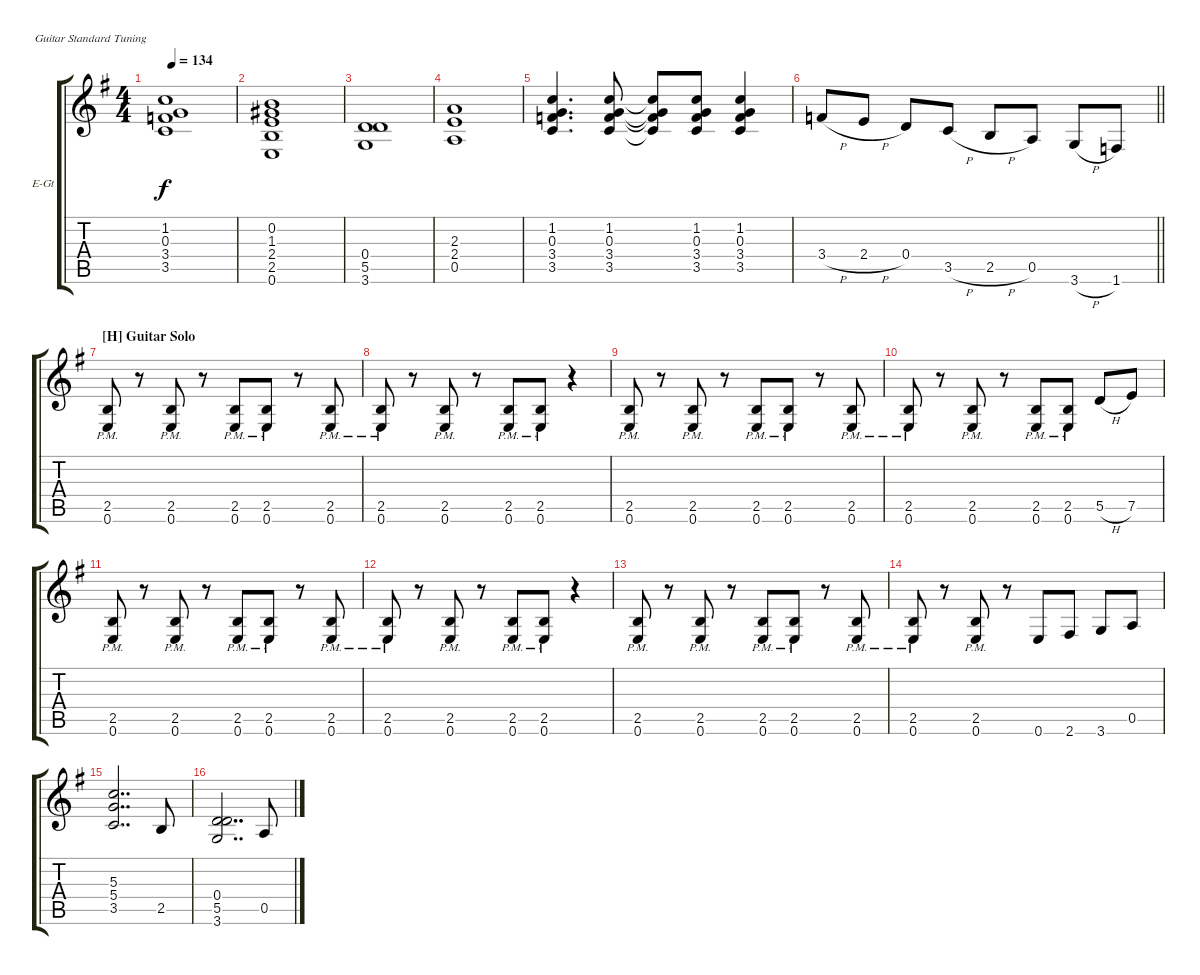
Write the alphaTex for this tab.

\defaultSystemsLayout 4
\bracketExtendMode groupsimilarinstruments
\firstSystemTrackNameOrientation horizontal
\otherSystemsTrackNameOrientation horizontal
\track ("Warren De Martini" "E-Gt") {instrument overdrivenguitar}
\staff {score tabs}
\tuning (E4 B3 G3 D3 A2 E2)
\ts (4 4)
\tempo 134
\clef g2
\ks g
(3.5 3.4 0.3 1.2).1{dy f} |
(0.6 2.5 2.4 1.3 0.2).1 |
(3.6 5.5 0.4).1 |
(0.5 2.4 2.3).1 |
(3.5 3.4 0.3 1.2).4{d} (3.5 3.4 0.3 1.2).8 (1.2{t} 0.3{t} 3.4{t} 3.5{t}).8 (3.5 3.4 0.3 1.2).8 (1.2 0.3 3.4 3.5).4 |
\barLineRight lightlight
3.4{h}.8 2.4{h}.8 0.4.8 3.5{h}.8 2.5{h}.8 0.5.8 3.6{h}.8 1.6.8 |
\section ("H" "Guitar Solo")
(0.6{pm} 2.5{pm}).8 r.8 (2.5{pm} 0.6{pm}).8 r.8 (0.6{pm} 2.5{pm}).8 (2.5{pm} 0.6{pm}).8 r.8 (0.6{pm} 2.5{pm}).8 |
(2.5{pm} 0.6{pm}).8 r.8 (0.6{pm} 2.5{pm}).8 r.8 (2.5{pm} 0.6{pm}).8 (0.6{pm} 2.5{pm}).8 r.4 |
(0.6{pm} 2.5{pm}).8 r.8 (2.5{pm} 0.6{pm}).8 r.8 (0.6{pm} 2.5{pm}).8 (2.5{pm} 0.6{pm}).8 r.8 (0.6{pm} 2.5{pm}).8 |
(2.5{pm} 0.6{pm}).8 r.8 (0.6{pm} 2.5{pm}).8 r.8 (2.5{pm} 0.6{pm}).8 (0.6{pm} 2.5{pm}).8 5.5{h}.8 7.5.8 |
(0.6{pm} 2.5{pm}).8 r.8 (2.5{pm} 0.6{pm}).8 r.8 (0.6{pm} 2.5{pm}).8 (2.5{pm} 0.6{pm}).8 r.8 (0.6{pm} 2.5{pm}).8 |
(2.5{pm} 0.6{pm}).8 r.8 (0.6{pm} 2.5{pm}).8 r.8 (2.5{pm} 0.6{pm}).8 (0.6{pm} 2.5{pm}).8 r.4 |
(0.6{pm} 2.5{pm}).8 r.8 (2.5{pm} 0.6{pm}).8 r.8 (0.6{pm} 2.5{pm}).8 (2.5{pm} 0.6{pm}).8 r.8 (0.6{pm} 2.5{pm}).8 |
(2.5{pm} 0.6{pm}).8 r.8 (0.6{pm} 2.5{pm}).8 r.8 0.6.8 2.6.8 3.6.8 0.5.8 |
(3.5 5.4 5.3).2{dd} 2.5.8 |
(3.6 5.5 0.4).2{dd} 0.5.8
